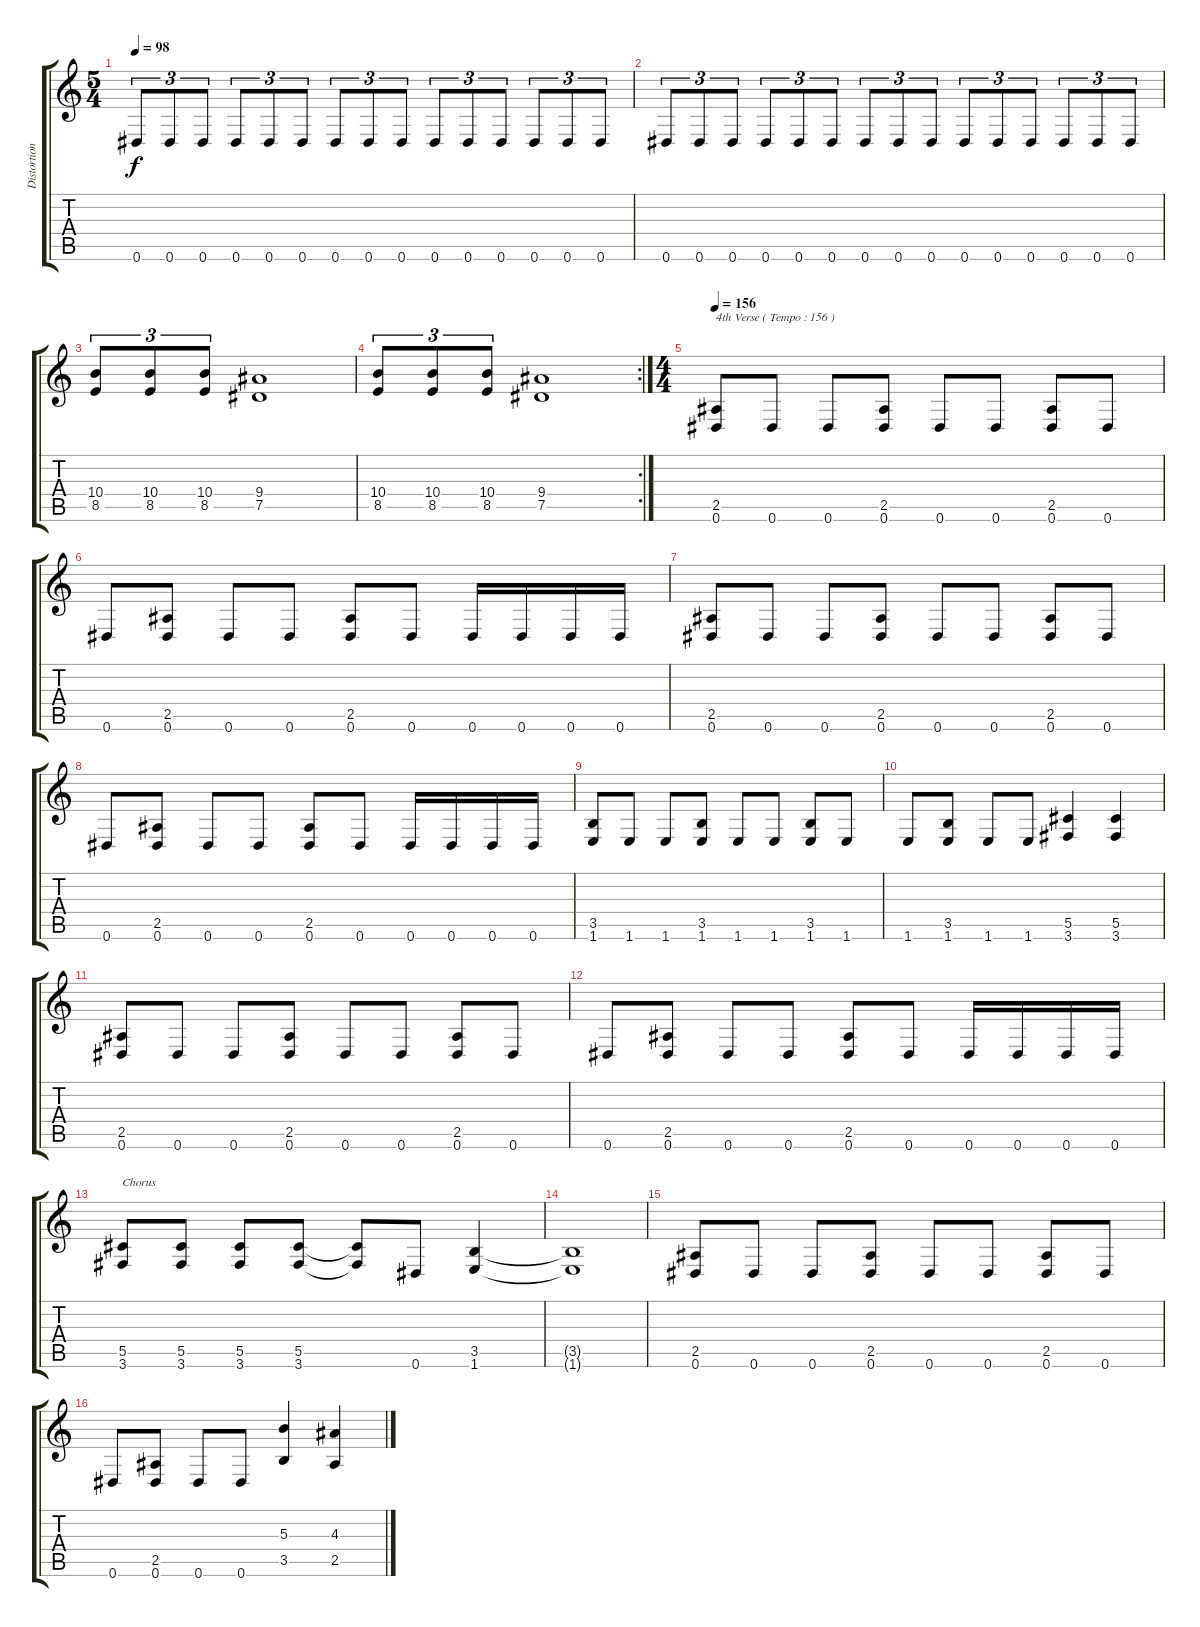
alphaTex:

\track ("Distortion Guitar II" "Distortion") {instrument distortionguitar}
\staff {score tabs}
\tuning (Eb4 Bb3 Gb3 Db3 Ab2 Eb2) {hide}
\ts (5 4)
\tempo 98
\clef g2
\ks c
0.6.8{tu (3 2) dy f} 0.6.8{tu (3 2)} 0.6.8{tu (3 2)} 0.6.8{tu (3 2)} 0.6.8{tu (3 2)} 0.6.8{tu (3 2)} 0.6.8{tu (3 2)} 0.6.8{tu (3 2)} 0.6.8{tu (3 2)} 0.6.8{tu (3 2)} 0.6.8{tu (3 2)} 0.6.8{tu (3 2)} 0.6.8{tu (3 2)} 0.6.8{tu (3 2)} 0.6.8{tu (3 2)} |
0.6.8{tu (3 2)} 0.6.8{tu (3 2)} 0.6.8{tu (3 2)} 0.6.8{tu (3 2)} 0.6.8{tu (3 2)} 0.6.8{tu (3 2)} 0.6.8{tu (3 2)} 0.6.8{tu (3 2)} 0.6.8{tu (3 2)} 0.6.8{tu (3 2)} 0.6.8{tu (3 2)} 0.6.8{tu (3 2)} 0.6.8{tu (3 2)} 0.6.8{tu (3 2)} 0.6.8{tu (3 2)} |
(10.4 8.5).8{tu (3 2)} (10.4 8.5).8{tu (3 2)} (10.4 8.5).8{tu (3 2)} (9.4 7.5).1 |
\rc 2
(10.4 8.5).8{tu (3 2)} (10.4 8.5).8{tu (3 2)} (10.4 8.5).8{tu (3 2)} (9.4 7.5).1 |
\ts (4 4)
\tempo 156
(2.5 0.6).8{txt "4th Verse ( Tempo : 156 )"} 0.6.8 0.6.8 (2.5 0.6).8 0.6.8 0.6.8 (2.5 0.6).8 0.6.8 |
0.6.8 (2.5 0.6).8 0.6.8 0.6.8 (2.5 0.6).8 0.6.8 0.6.16 0.6.16 0.6.16 0.6.16 |
(2.5 0.6).8 0.6.8 0.6.8 (2.5 0.6).8 0.6.8 0.6.8 (2.5 0.6).8 0.6.8 |
0.6.8 (2.5 0.6).8 0.6.8 0.6.8 (2.5 0.6).8 0.6.8 0.6.16 0.6.16 0.6.16 0.6.16 |
(3.5 1.6).8 1.6.8 1.6.8 (3.5 1.6).8 1.6.8 1.6.8 (3.5 1.6).8 1.6.8 |
1.6.8 (3.5 1.6).8 1.6.8 1.6.8 (5.5 3.6).4 (5.5 3.6).4 |
(2.5 0.6).8 0.6.8 0.6.8 (2.5 0.6).8 0.6.8 0.6.8 (2.5 0.6).8 0.6.8 |
0.6.8 (2.5 0.6).8 0.6.8 0.6.8 (2.5 0.6).8 0.6.8 0.6.16 0.6.16 0.6.16 0.6.16 |
(5.5 3.6).8{txt "Chorus"} (5.5 3.6).8 (5.5 3.6).8 (5.5 3.6).8 (5.5{t} 3.6{t}).8 0.6.8 (3.5 1.6).4 |
(3.5{t} 1.6{t}).1 |
(2.5 0.6).8 0.6.8 0.6.8 (2.5 0.6).8 0.6.8 0.6.8 (2.5 0.6).8 0.6.8 |
0.6.8 (2.5 0.6).8 0.6.8 0.6.8 (5.3 3.5).4 (4.3 2.5).4
